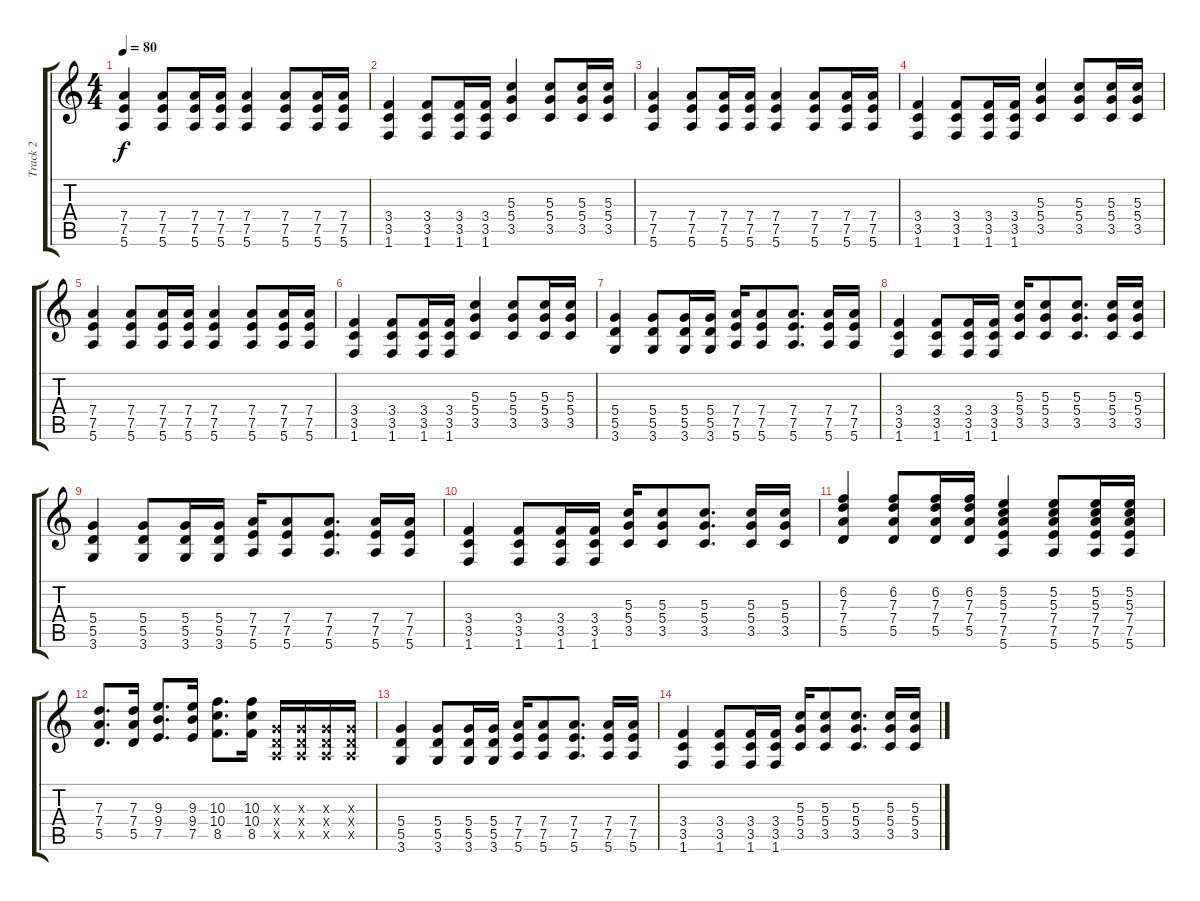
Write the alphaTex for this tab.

\track ("Track 2" "Track 2") {instrument overdrivenguitar}
\staff {score tabs}
\tuning (E4 B3 G3 D3 A2 E2) {hide}
\ts (4 4)
\tempo 80
\clef g2
\ks c
(7.4 7.5 5.6).4{dy f} (7.4 7.5 5.6).8 (7.4 7.5 5.6).16 (7.4 7.5 5.6).16 (7.4 7.5 5.6).4 (7.4 7.5 5.6).8 (7.4 7.5 5.6).16 (7.4 7.5 5.6).16 |
(3.4 3.5 1.6).4 (3.4 3.5 1.6).8 (3.4 3.5 1.6).16 (3.4 3.5 1.6).16 (5.3 5.4 3.5).4 (5.3 5.4 3.5).8 (5.3 5.4 3.5).16 (5.3 5.4 3.5).16 |
(7.4 7.5 5.6).4 (7.4 7.5 5.6).8 (7.4 7.5 5.6).16 (7.4 7.5 5.6).16 (7.4 7.5 5.6).4 (7.4 7.5 5.6).8 (7.4 7.5 5.6).16 (7.4 7.5 5.6).16 |
(3.4 3.5 1.6).4 (3.4 3.5 1.6).8 (3.4 3.5 1.6).16 (3.4 3.5 1.6).16 (5.3 5.4 3.5).4 (5.3 5.4 3.5).8 (5.3 5.4 3.5).16 (5.3 5.4 3.5).16 |
(7.4 7.5 5.6).4 (7.4 7.5 5.6).8 (7.4 7.5 5.6).16 (7.4 7.5 5.6).16 (7.4 7.5 5.6).4 (7.4 7.5 5.6).8 (7.4 7.5 5.6).16 (7.4 7.5 5.6).16 |
(3.4 3.5 1.6).4 (3.4 3.5 1.6).8 (3.4 3.5 1.6).16 (3.4 3.5 1.6).16 (5.3 5.4 3.5).4 (5.3 5.4 3.5).8 (5.3 5.4 3.5).16 (5.3 5.4 3.5).16 |
(5.4 5.5 3.6).4 (5.4 5.5 3.6).8 (5.4 5.5 3.6).16 (5.4 5.5 3.6).16 (7.4 7.5 5.6).16 (7.4 7.5 5.6).8 (7.4 7.5 5.6).8{d} (7.4 7.5 5.6).16 (7.4 7.5 5.6).16 |
(3.4 3.5 1.6).4 (3.4 3.5 1.6).8 (3.4 3.5 1.6).16 (3.4 3.5 1.6).16 (5.3 5.4 3.5).16 (5.3 5.4 3.5).8 (5.3 5.4 3.5).8{d} (5.3 5.4 3.5).16 (5.3 5.4 3.5).16 |
(5.4 5.5 3.6).4 (5.4 5.5 3.6).8 (5.4 5.5 3.6).16 (5.4 5.5 3.6).16 (7.4 7.5 5.6).16 (7.4 7.5 5.6).8 (7.4 7.5 5.6).8{d} (7.4 7.5 5.6).16 (7.4 7.5 5.6).16 |
(3.4 3.5 1.6).4 (3.4 3.5 1.6).8 (3.4 3.5 1.6).16 (3.4 3.5 1.6).16 (5.3 5.4 3.5).16 (5.3 5.4 3.5).8 (5.3 5.4 3.5).8{d} (5.3 5.4 3.5).16 (5.3 5.4 3.5).16 |
(6.2 7.3 7.4 5.5).4 (6.2 7.3 7.4 5.5).8 (6.2 7.3 7.4 5.5).16 (6.2 7.3 7.4 5.5).16 (5.2 5.3 7.4 7.5 5.6).4 (5.2 5.3 7.4 7.5 5.6).8 (5.2 5.3 7.4 7.5 5.6).16 (5.2 5.3 7.4 7.5 5.6).16 |
(7.3 7.4 5.5).8{d} (7.3 7.4 5.5).16 (9.3 9.4 7.5).8{d} (9.3 9.4 7.5).16 (10.3 10.4 8.5).8{d} (10.3 10.4 8.5).16 (0.3{x} 0.4{x} 0.5{x}).16 (0.3{x} 0.4{x} 0.5{x}).16 (0.3{x} 0.4{x} 0.5{x}).16 (0.3{x} 0.4{x} 0.5{x}).16 |
(5.4 5.5 3.6).4 (5.4 5.5 3.6).8 (5.4 5.5 3.6).16 (5.4 5.5 3.6).16 (7.4 7.5 5.6).16 (7.4 7.5 5.6).8 (7.4 7.5 5.6).8{d} (7.4 7.5 5.6).16 (7.4 7.5 5.6).16 |
(3.4 3.5 1.6).4 (3.4 3.5 1.6).8 (3.4 3.5 1.6).16 (3.4 3.5 1.6).16 (5.3 5.4 3.5).16 (5.3 5.4 3.5).8 (5.3 5.4 3.5).8{d} (5.3 5.4 3.5).16 (5.3 5.4 3.5).16
